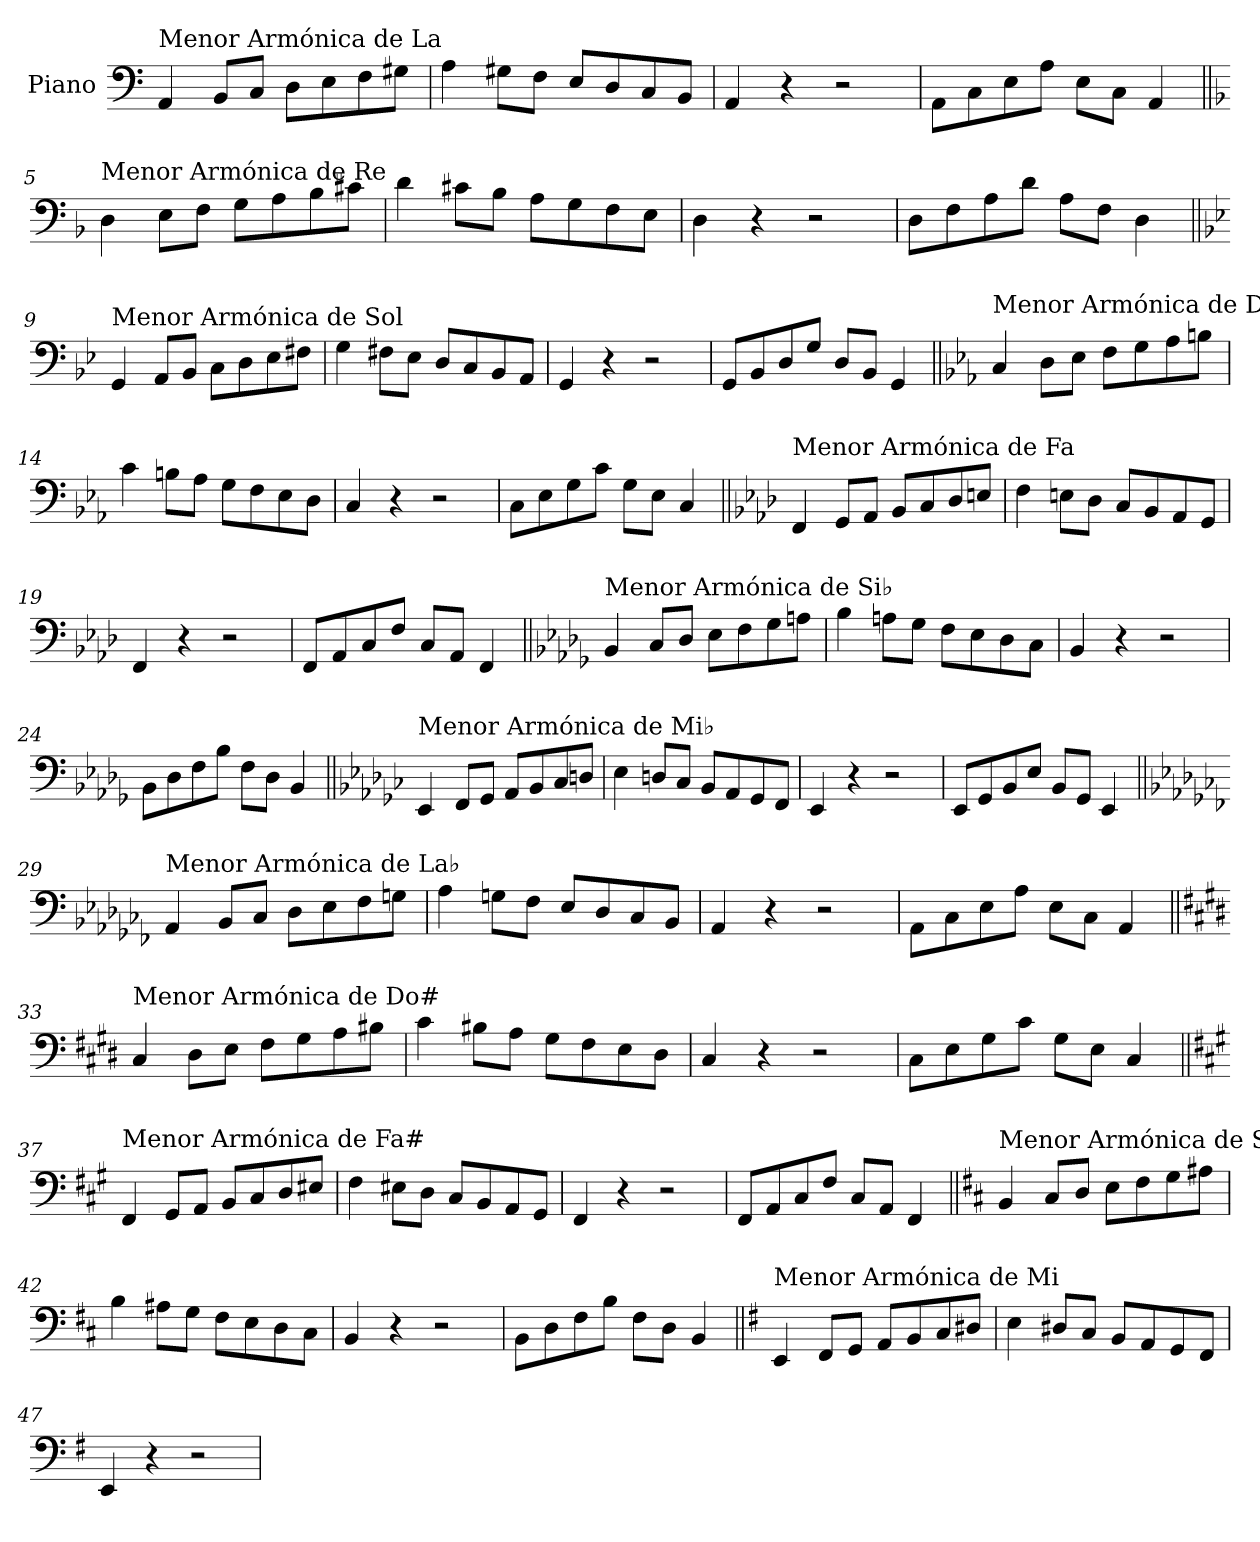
**kern
*part1
*staff1
*I"Piano
*I'Pno.
*clefF4
*k[]
=1
!LO:TX:a:t=Menor Armónica de La
4AA/
8BB/L
8C/J
8D\L
8E\
8F\
8G#X\J
=2
4A\
8G#X\L
8F\J
8E/L
8D/
8C/
8BB/J
=3
4AA/
4r
2r
=4
8AA\L
8C\
8E\
8A\J
8E\L
8C\J
4AA/
!!LO:LB:g=z
=5||
*k[b-]
!LO:TX:a:t=Menor Armónica de Re
4D\
8E\L
8F\J
8G\L
8A\
8B-\
8c#X\J
=6
4d\
8c#X\L
8B-\J
8A\L
8G\
8F\
8E\J
=7
4D\
4r
2r
=8
8D\L
8F\
8A\
8d\J
8A\L
8F\J
4D\
!!LO:LB:g=z
=9||
*k[b-e-]
!LO:TX:a:t=Menor Armónica de Sol
4GG/
8AA/L
8BB-/J
8C\L
8D\
8E-\
8F#X\J
=10
4G\
8F#X\L
8E-\J
8D/L
8C/
8BB-/
8AA/J
=11
4GG/
4r
2r
=12
8GG/L
8BB-/
8D/
8G/J
8D/L
8BB-/J
4GG/
!!LO:LB:g=z
=13||
*k[b-e-a-]
!LO:TX:a:t=Menor Armónica de Do
4C/
8D\L
8E-\J
8F\L
8G\
8A-\
8Bn\J
=14
4c\
8Bn\L
8A-\J
8G\L
8F\
8E-\
8D\J
=15
4C/
4r
2r
=16
8C\L
8E-\
8G\
8c\J
8G\L
8E-\J
4C/
!!LO:LB:g=z
=17||
*k[b-e-a-d-]
!LO:TX:a:t=Menor Armónica de Fa
4FF/
8GG/L
8AA-/J
8BB-/L
8C/
8D-/
8En/J
=18
4F\
8En\L
8D-\J
8C/L
8BB-/
8AA-/
8GG/J
=19
4FF/
4r
2r
=20
8FF/L
8AA-/
8C/
8F/J
8C/L
8AA-/J
4FF/
!!LO:LB:g=z
=21||
*k[b-e-a-d-g-]
!LO:TX:a:t=Menor Armónica de Si♭
4BB-/
8C/L
8D-/J
8E-\L
8F\
8G-\
8An\J
=22
4B-\
8An\L
8G-\J
8F\L
8E-\
8D-\
8C\J
=23
4BB-/
4r
2r
=24
8BB-\L
8D-\
8F\
8B-\J
8F\L
8D-\J
4BB-/
!!LO:LB:g=z
=25||
*k[b-e-a-d-g-c-]
!LO:TX:a:t=Menor Armónica de Mi♭
4EE-/
8FF/L
8GG-/J
8AA-/L
8BB-/
8C-/
8Dn/J
=26
4E-\
8Dn/L
8C-/J
8BB-/L
8AA-/
8GG-/
8FF/J
=27
4EE-/
4r
2r
=28
8EE-/L
8GG-/
8BB-/
8E-/J
8BB-/L
8GG-/J
4EE-/
!!LO:LB:g=z
=29||
*k[b-e-a-d-g-c-f-]
!LO:TX:a:t=Menor Armónica de La♭
4AA-/
8BB-/L
8C-/J
8D-\L
8E-\
8F-\
8Gn\J
=30
4A-\
8Gn\L
8F-\J
8E-/L
8D-/
8C-/
8BB-/J
=31
4AA-/
4r
2r
=32
8AA-\L
8C-\
8E-\
8A-\J
8E-\L
8C-\J
4AA-/
!!LO:LB:g=z
=33||
*k[f#c#g#d#]
!LO:TX:a:t=Menor Armónica de Do#
4C#/
8D#\L
8E\J
8F#\L
8G#\
8A\
8B#X\J
=34
4c#\
8B#X\L
8A\J
8G#\L
8F#\
8E\
8D#\J
=35
4C#/
4r
2r
=36
8C#\L
8E\
8G#\
8c#\J
8G#\L
8E\J
4C#/
!!LO:LB:g=z
=37||
*k[f#c#g#]
!LO:TX:a:t=Menor Armónica de Fa#
4FF#/
8GG#/L
8AA/J
8BB/L
8C#/
8D/
8E#X/J
=38
4F#\
8E#X\L
8D\J
8C#/L
8BB/
8AA/
8GG#/J
=39
4FF#/
4r
2r
=40
8FF#/L
8AA/
8C#/
8F#/J
8C#/L
8AA/J
4FF#/
!!LO:LB:g=z
=41||
*k[f#c#]
!LO:TX:a:t=Menor Armónica de Si
4BB/
8C#/L
8D/J
8E\L
8F#\
8G\
8A#X\J
=42
4B\
8A#X\L
8G\J
8F#\L
8E\
8D\
8C#\J
=43
4BB/
4r
2r
=44
8BB\L
8D\
8F#\
8B\J
8F#\L
8D\J
4BB/
!!LO:LB:g=z
=45||
*k[f#]
!LO:TX:a:t=Menor Armónica de Mi
4EE/
8FF#/L
8GG/J
8AA/L
8BB/
8C/
8D#X/J
=46
4E\
8D#X/L
8C/J
8BB/L
8AA/
8GG/
8FF#/J
=47
4EE/
4r
2r
=
*-
